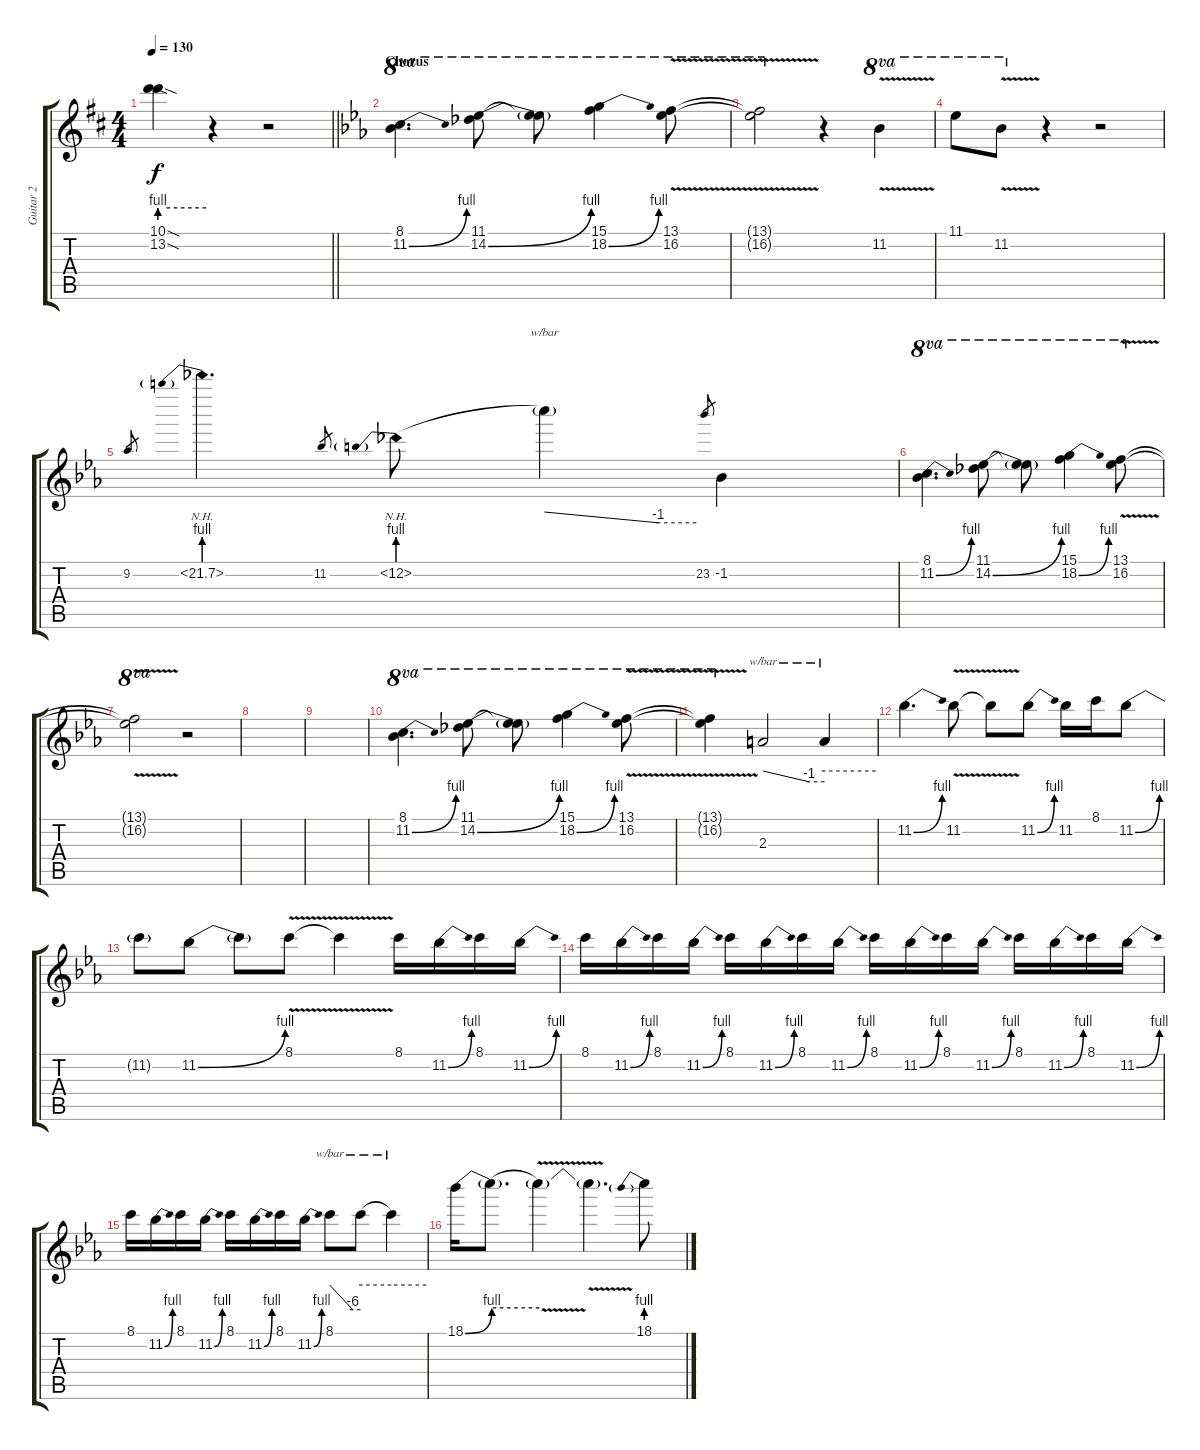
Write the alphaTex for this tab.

\track ("Guitar 2" "Guitar 2") {instrument distortionguitar}
\staff {score tabs}
\tuning (E4 B3 G3 D4 A3 E3) {hide}
\ts (4 4)
\tempo 130
\clef g2
\barLineRight lightlight
\ks d
(10.1{sod t} 13.2{be (hold 0 4 60 4) sod t}).4{dy f} r.4 r.2 |
\section ("" "Chorus")
\ks eb
(8.1 11.2{be (bend 0 0 60 4)}).4{d ot 8va} (11.1 14.2{be (bend 0 0 60 4)}).8{ot 8va} (11.1{t} 14.2{t}).8{ot 8va} (15.1 18.2{be (bend 0 0 60 4)}).4{ot 8va} (13.1{v} 16.2{v}).8{ot 8va} |
(13.1{v t} 16.2{v t}).2{ot 8va} r.4 11.2{v}.4{ot 8va} |
11.1.8{ot 8va} 11.2{v}.8{ot 8va} r.4 r.2 |
9.2.8{gr} 21.2{be (prebend 0 4 60 4) nh}.4{d} 11.2.8{gr} 23.2{be (prebend 0 4 60 4) nh}.8 23.2{t}.4{tbe (custom default 0 0 45 -4 60 -4)} 23.2.8{gr} -1.2.4 |
(8.1 11.2{be (bend 0 0 60 4)}).4{d ot 8va} (11.1 14.2{be (bend 0 0 60 4)}).8{ot 8va} (11.1{t} 14.2{t}).8{ot 8va} (15.1 18.2{be (bend 0 0 60 4)}).4{ot 8va} (13.1{v} 16.2{v}).8{ot 8va} |
(13.1{v t} 16.2{v t}).2{ot 8va} r.2 |
|
|
(8.1 11.2{be (bend 0 0 60 4)}).4{d ot 8va} (11.1 14.2{be (bend 0 0 60 4)}).8{ot 8va} (11.1{t} 14.2{t}).8{ot 8va} (15.1 18.2{be (bend 0 0 60 4)}).4{ot 8va} (13.1{v} 16.2{v}).8{ot 8va} |
(13.1{v t} 16.2{v t}).4{ot 8va} 2.3.2{tbe (custom default 0 0 45 -4 60 -4)} 2.3{t}.4{tbe (hold default 0 0 60 0)} |
11.2{be (bend 0 0 60 4)}.4{d} 11.2{v}.8 11.2{v t}.8 11.2{be (bend 0 0 60 4)}.8 11.2.16 8.1.16 11.2{be (bend 0 0 60 4)}.8 |
11.2{t}.8 11.2{be (bend 0 0 60 4)}.8 11.2{t}.8 8.1{v}.8 8.1{v t}.4 8.1.16 11.2{be (bend 0 0 60 4)}.16 8.1.16 11.2{be (bend 0 0 60 4)}.16 |
8.1.16 11.2{be (bend 0 0 60 4)}.16 8.1.16 11.2{be (bend 0 0 60 4)}.16 8.1.16 11.2{be (bend 0 0 60 4)}.16 8.1.16 11.2{be (bend 0 0 60 4)}.16 8.1.16 11.2{be (bend 0 0 60 4)}.16 8.1.16 11.2{be (bend 0 0 60 4)}.16 8.1.16 11.2{be (bend 0 0 60 4)}.16 8.1.16 11.2{be (bend 0 0 60 4)}.16 |
8.1.16 11.2{be (bend 0 0 60 4)}.16 8.1.16 11.2{be (bend 0 0 60 4)}.16 8.1.16 11.2{be (bend 0 0 60 4)}.16 8.1.16 11.2{be (bend 0 0 60 4)}.16 8.1.8{tbe (custom default 0 0 45 -24 60 -24)} 8.1{t}.8{tbe (hold default 0 0 60 0)} 8.1{t}.4{tbe (hold default 0 0 60 0)} |
18.1{be (bend 0 0 60 4)}.16 18.1{be (hold 0 4 60 4) t}.8{d} 18.1{v t}.4 18.1{v t}.4{d} 18.1{be (prebend 0 4 60 4)}.8
